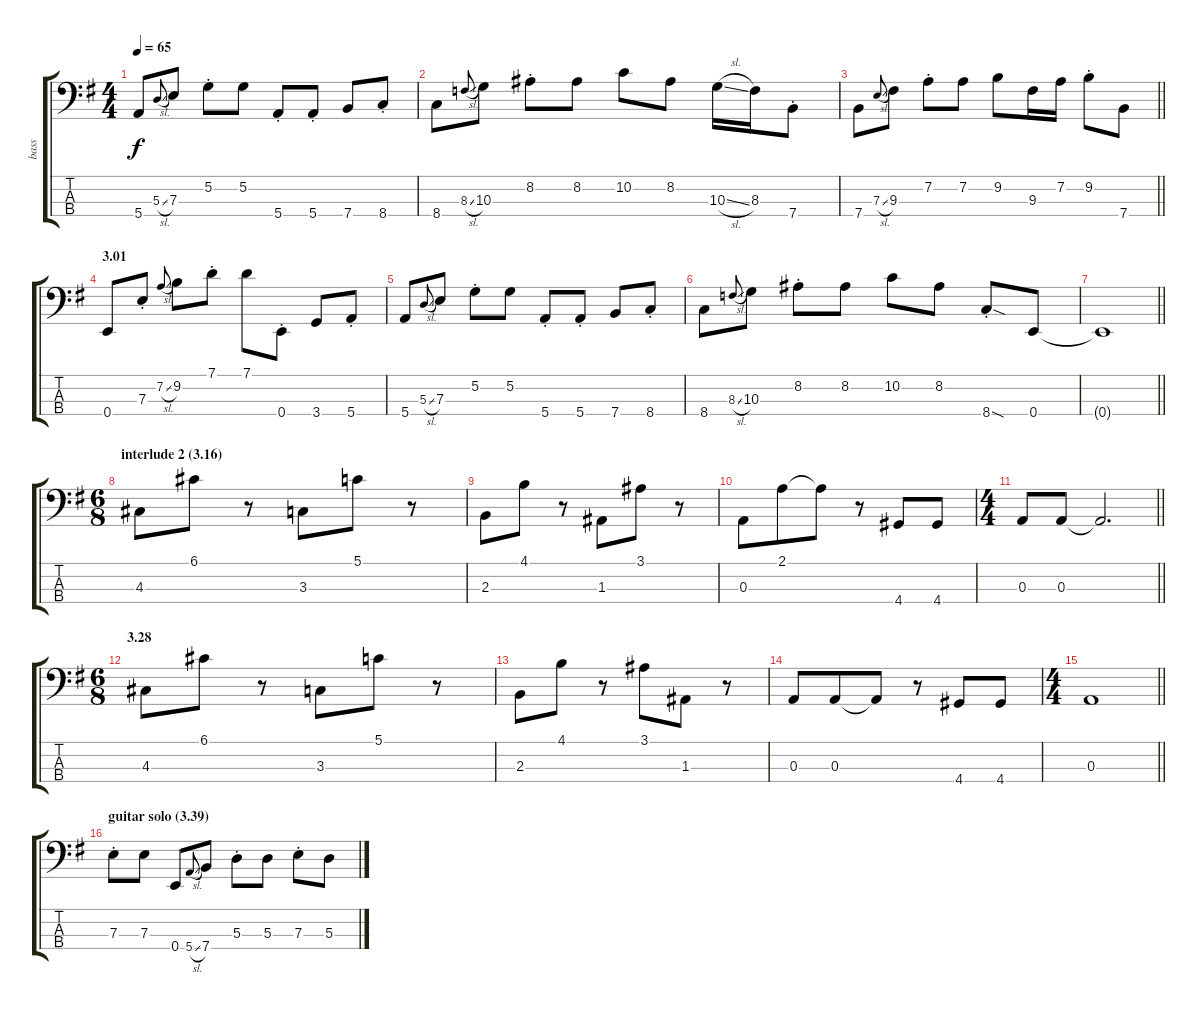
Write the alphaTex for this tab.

\track ("bass" "bass") {instrument electricbasspick}
\staff {score tabs}
\tuning (G2 D2 A1 E1) {hide}
\ts (4 4)
\tempo 65
\clef f4
\ks g
5.4.8{dy f} 5.3{sl}.8{gr onbeat} 7.3.8 5.2{st}.8 5.2.8 5.4{st}.8 5.4{st}.8 7.4.8 8.4{st}.8 |
8.4.8 8.3{sl}.8{gr onbeat} 10.3.8 8.2{st}.8 8.2.8 10.2.8 8.2.8 10.3{sl}.16 8.3.16 7.4{st}.8 |
\barLineRight lightlight
7.4.8 7.3{sl}.8{gr onbeat} 9.3.8 7.2{st}.8 7.2.8 9.2.8 9.3.16 7.2.16 9.2{st}.8 7.4.8 |
\section ("" "3.01")
0.4.8 7.3{st}.8 7.2{sl}.8{gr onbeat} 9.2.8 7.1{st}.8 7.1.8 0.4{st}.8 3.4.8 5.4{st}.8 |
5.4.8 5.3{sl}.8{gr onbeat} 7.3.8 5.2{st}.8 5.2.8 5.4{st}.8 5.4{st}.8 7.4.8 8.4{st}.8 |
8.4.8 8.3{sl}.8{gr onbeat} 10.3.8 8.2{st}.8 8.2.8 10.2.8 8.2.8 8.4{sod st}.8 0.4.8 |
\barLineRight lightlight
0.4{t}.1 |
\ts (6 8)
\section ("" "interlude 2 (3.16)")
4.3.8 6.1.8 r.8 3.3.8 5.1.8 r.8 |
2.3.8 4.1.8 r.8 1.3.8 3.1.8 r.8 |
0.3.8 2.1.8 2.1{t}.8 r.8 4.4.8 4.4.8 |
\ts (4 4)
\barLineRight lightlight
0.3.8 0.3.8 0.3{t}.2{d} |
\ts (6 8)
\section ("" "3.28")
4.3.8 6.1.8 r.8 3.3.8 5.1.8 r.8 |
2.3.8 4.1.8 r.8 3.1.8 1.3.8 r.8 |
0.3.8 0.3.8 0.3{t}.8 r.8 4.4.8 4.4.8 |
\ts (4 4)
\barLineRight lightlight
0.3.1 |
\section ("" "guitar solo (3.39)")
7.3{st}.8 7.3.8 0.4.8 5.4{sl}.8{gr onbeat} 7.4.8 5.3{st}.8 5.3.8 7.3{st}.8 5.3.8
